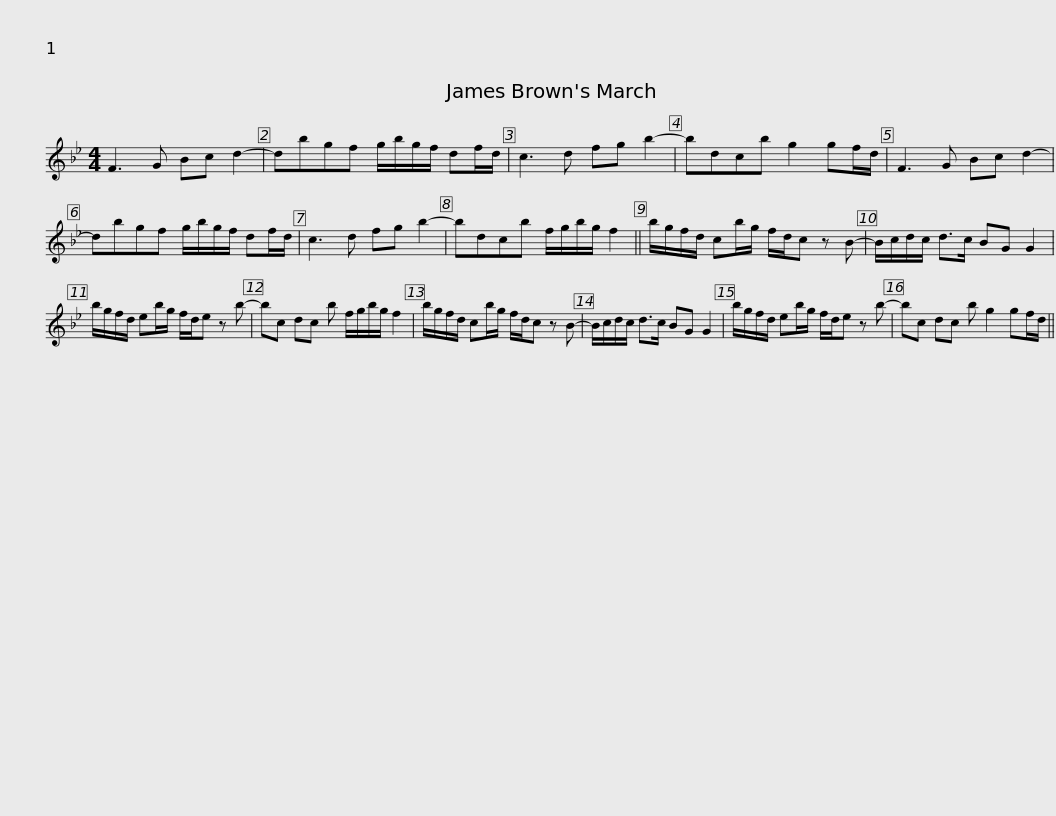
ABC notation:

X:1
L:1/8
M:4/4
I:linebreak $
K:Bb
V:1 treble
V:1
 F3 G Bc d2- | dbgf g/b/g/f/ df/d/ | c3 d fg b2- | bdcb g2 gf/d/ | F3 G Bc d2- |$ %5
 dbgf g/b/g/f/ df/d/ | c3 d fg b2- | bdcb f/g/b/g/ f2 || b/g/f/d/ cb/g/ f/d/c z B- |$ B/c/d/c/ d>c BG G2 | %10
 b/g/f/d/ eb/g/ f/d/e z b- | bc dc b f/g/b/g/ f2 | b/g/f/d/ cb/g/ f/d/c z B- |$ B/c/d/c/ d>c BG G2 | b/g/f/d/ eb/g/ f/d/e z b- | %15
 bc dc b g2 gf/d/ || %16
